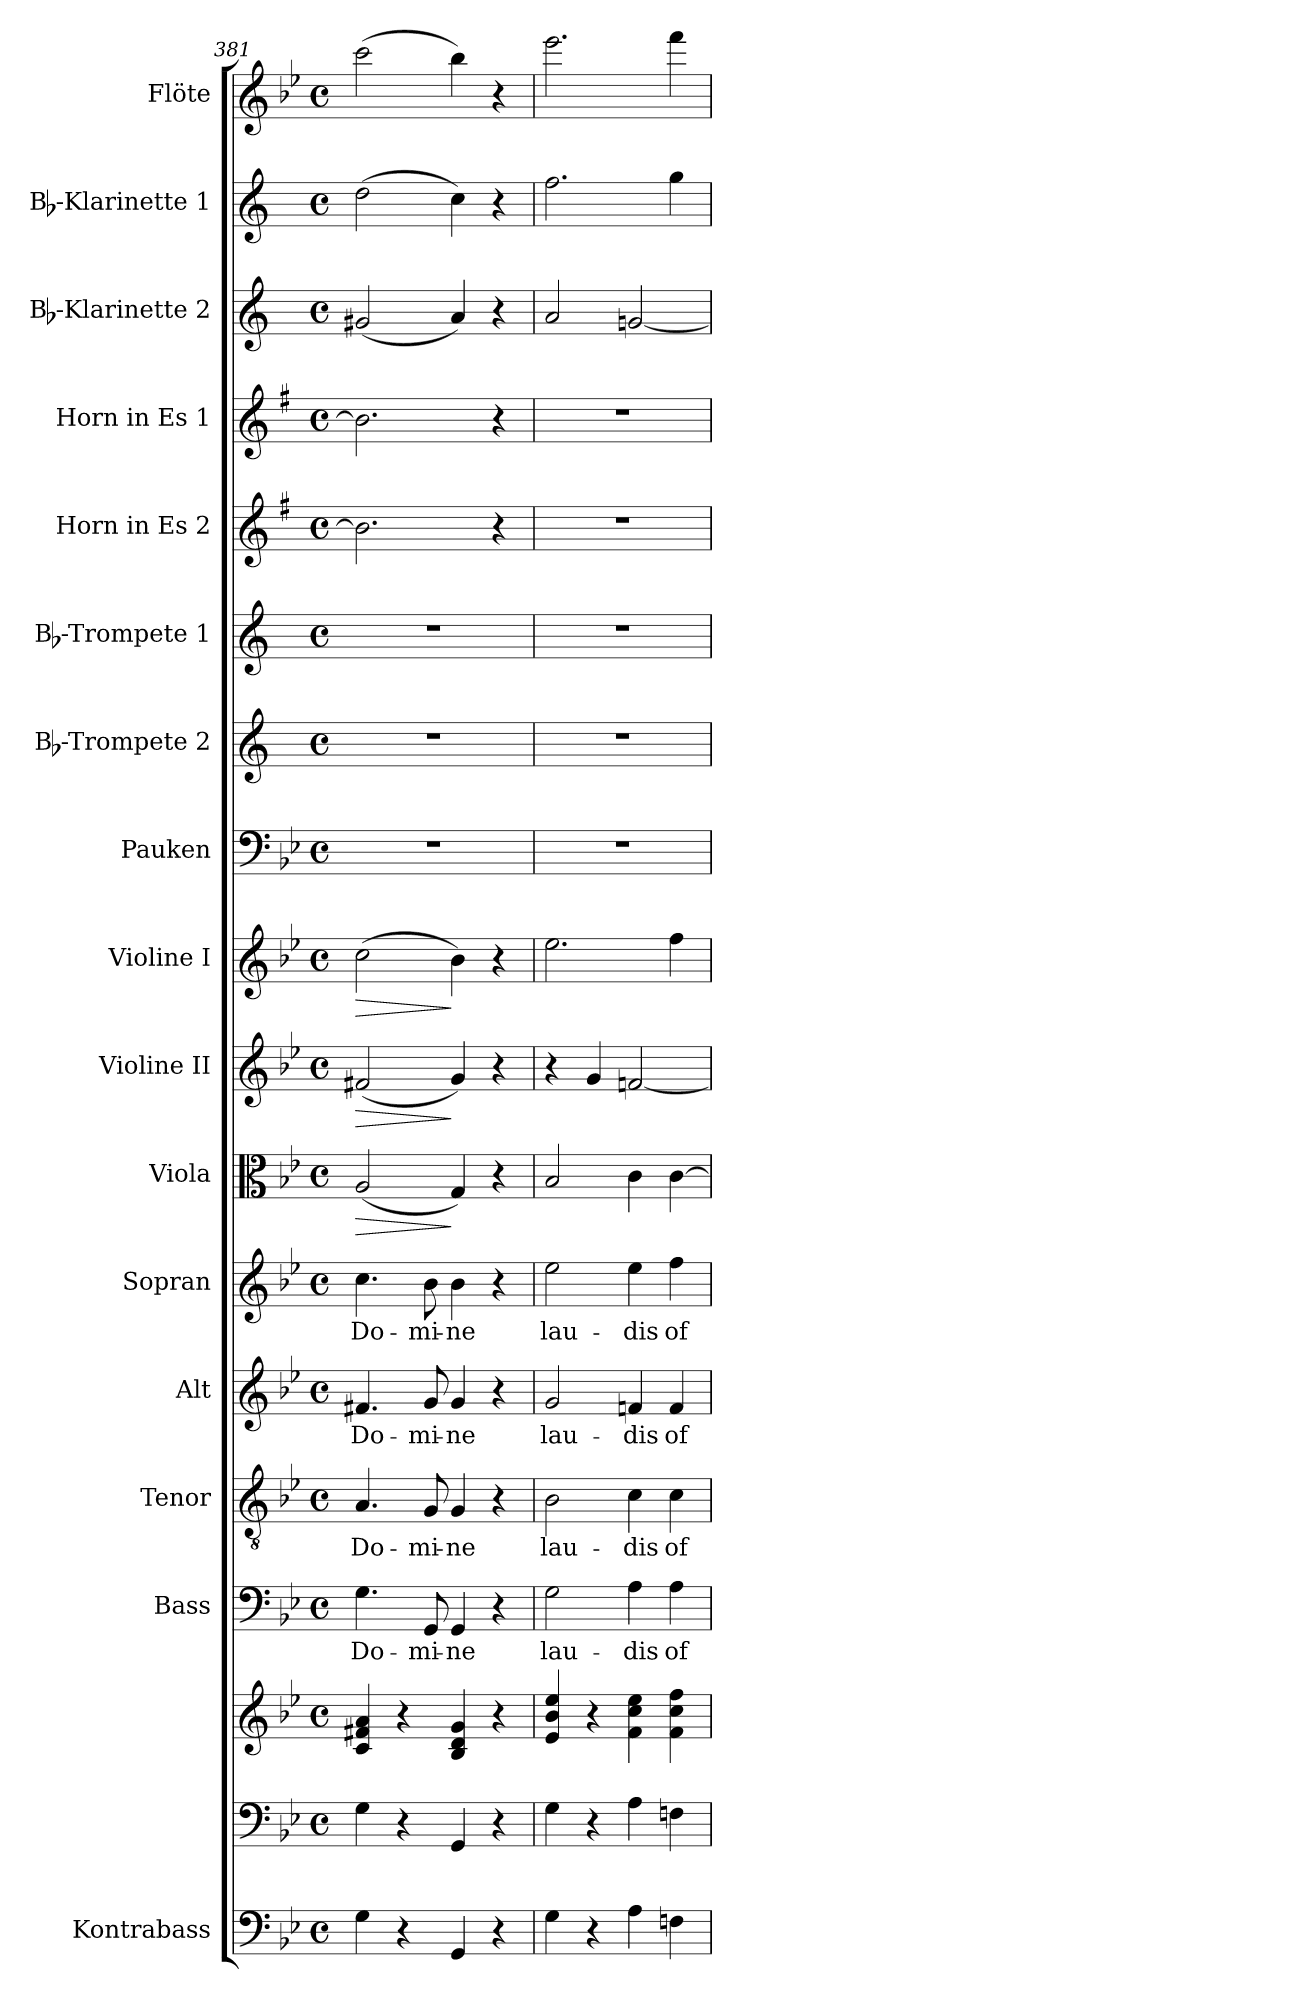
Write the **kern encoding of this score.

**kern	**kern	**kern	**kern	**text	**kern	**text	**kern	**text	**kern	**text	**kern	**dynam	**kern	**dynam	**kern	**dynam	**kern	**kern	**kern	**kern	**kern	**kern	**kern	**kern
*part17	*part16	*part16	*part15	*part15	*part14	*part14	*part13	*part13	*part12	*part12	*part11	*part11	*part10	*part10	*part9	*part9	*part8	*part7	*part6	*part5	*part4	*part3	*part2	*part1
*staff18	*staff17	*staff16	*staff15	*staff15	*staff14	*staff14	*staff13	*staff13	*staff12	*staff12	*staff11	*staff11	*staff10	*staff10	*staff9	*staff9	*staff8	*staff7	*staff6	*staff5	*staff4	*staff3	*staff2	*staff1
*I"Kontrabass	*	*	*I"Bass	*	*I"Tenor	*	*I"Alt	*	*I"Sopran	*	*I"Viola	*	*I"Violine II	*	*I"Violine I	*	*I"Pauken	*I"Bb-Trompete 2	*I"Bb-Trompete 1	*I"Horn in Es 2	*I"Horn in Es 1	*I"Bb-Klarinette 2	*I"Bb-Klarinette 1	*I"Flöte
*I'Kb.	*	*	*I'B.	*	*I'T.	*	*I'A.	*	*I'S.	*	*I'Vla.	*	*I'Vl. II	*	*I'Vl. I	*	*I'Pk.	*I'Bb Trp. 2	*I'Bb Trp. 1	*	*	*I'Bb Kl. 2	*I'Bb Kl. 1	*I'Fl.
*clefF4	*clefF4	*clefG2	*clefF4	*	*clefGv2	*	*clefG2	*	*clefG2	*	*clefC3	*	*clefG2	*	*clefG2	*	*clefF4	*clefG2	*clefG2	*clefG2	*clefG2	*clefG2	*clefG2	*clefG2
*ITrd7c12	*	*	*	*	*	*	*	*	*	*	*	*	*	*	*	*	*	*ITrd1c2	*ITrd1c2	*ITrd5c9	*ITrd5c9	*ITrd1c2	*ITrd1c2	*
*k[b-e-]	*k[b-e-]	*k[b-e-]	*k[b-e-]	*	*k[b-e-]	*	*k[b-e-]	*	*k[b-e-]	*	*k[b-e-]	*	*k[b-e-]	*	*k[b-e-]	*	*k[b-e-]	*k[b-e-]	*k[b-e-]	*k[b-e-]	*k[b-e-]	*k[b-e-]	*k[b-e-]	*k[b-e-]
*B-:	*B-:	*B-:	*B-:	*	*B-:	*	*B-:	*	*B-:	*	*B-:	*	*B-:	*	*B-:	*	*B-:	*B-:	*B-:	*B-:	*B-:	*B-:	*B-:	*B-:
*M4/4	*M4/4	*M4/4	*M4/4	*	*M4/4	*	*M4/4	*	*M4/4	*	*M4/4	*	*M4/4	*	*M4/4	*	*M4/4	*M4/4	*M4/4	*M4/4	*M4/4	*M4/4	*M4/4	*M4/4
*met(c)	*met(c)	*met(c)	*met(c)	*	*met(c)	*	*met(c)	*	*met(c)	*	*met(c)	*	*met(c)	*	*met(c)	*	*met(c)	*met(c)	*met(c)	*met(c)	*met(c)	*met(c)	*met(c)	*met(c)
=381	=381	=381	=381	=381	=381	=381	=381	=381	=381	=381	=381	=381	=381	=381	=381	=381	=381	=381	=381	=381	=381	=381	=381	=381
!	!	!	!	!LO:LY:b	!	!LO:LY:b	!	!LO:LY:b	!	!LO:LY:b	!	!LO:HP:b	!	!LO:HP:b	!	!LO:HP:b	!	!	!	!	!	!	!	!
4GG\	4G\	4c/ 4f#X/ 4a/	4.G\	Do-	4.A/	Do-	4.f#X/	Do-	4.cc\	Do-	(<2A/	>	(<2f#X/	>	(>2cc\	>	1r	1r	1r	2.d\]	2.d\]	(<2f#X/	(>2cc\	(>2ccc\
4r	4r	4r	.	.	.	.	.	.	.	.	.	.	.	.	.	.	.	.	.	.	.	.	.	.
!	!	!	!	!LO:LY:b	!	!LO:LY:b	!	!LO:LY:b	!	!LO:LY:b	!	!	!	!	!	!	!	!	!	!	!	!	!	!
.	.	.	8GG/	-mi-	8G/	-mi-	8g/	-mi-	8b-\	-mi-	.	.	.	.	.	.	.	.	.	.	.	.	.	.
!	!	!	!	!LO:LY:b	!	!LO:LY:b	!	!LO:LY:b	!	!LO:LY:b	!	!	!	!	!	!	!	!	!	!	!	!	!	!
4GGG/	4GG/	4B-/ 4d/ 4g/	4GG/	-ne	4G/	-ne	4g/	-ne	4b-\	-ne	4G/)	]	4g/)	]	4b-\)	]	.	.	.	.	.	4g/)	4b-\)	4bb-\)
4r	4r	4r	4r	.	4r	.	4r	.	4r	.	4r	.	4r	.	4r	.	.	.	.	4r	4r	4r	4r	4r
=382	=382	=382	=382	=382	=382	=382	=382	=382	=382	=382	=382	=382	=382	=382	=382	=382	=382	=382	=382	=382	=382	=382	=382	=382
!	!	!	!	!LO:LY:b	!	!LO:LY:b	!	!LO:LY:b	!	!LO:LY:b	!	!	!	!	!	!	!	!	!	!	!	!	!	!
4GG\	4G\	4e-/ 4b-/ 4ee-/	2G\	lau-	2B-\	lau-	2g/	lau-	2ee-\	lau-	2B-/	.	4r	.	2.ee-\	.	1r	1r	1r	1r	1r	2g/	2.ee-\	2.eee-\
4r	4r	4r	.	.	.	.	.	.	.	.	.	.	4g/	.	.	.	.	.	.	.	.	.	.	.
!	!	!	!	!LO:LY:b	!	!LO:LY:b	!	!LO:LY:b	!	!LO:LY:b	!	!	!	!	!	!	!	!	!	!	!	!	!	!
4AA\	4A\	4f\ 4cc\ 4ee-\	4A\	-dis	4c\	-dis	4fn/	-dis	4ee-\	-dis	4c\	.	[2fn/	.	.	.	.	.	.	.	.	[2fn/	.	.
!	!	!	!	!LO:LY:b	!	!LO:LY:b	!	!LO:LY:b	!	!LO:LY:b	!	!	!	!	!	!	!	!	!	!	!	!	!	!
4FFn\	4Fn\	4f\ 4cc\ 4ff\	4A\	of-	4c\	of-	4f/	of-	4ff\	of-	[4c\	.	.	.	4ff\	.	.	.	.	.	.	.	4ff\	4fff\
=	=	=	=	=	=	=	=	=	=	=	=	=	=	=	=	=	=	=	=	=	=	=	=	=
*-	*-	*-	*-	*-	*-	*-	*-	*-	*-	*-	*-	*-	*-	*-	*-	*-	*-	*-	*-	*-	*-	*-	*-	*-
